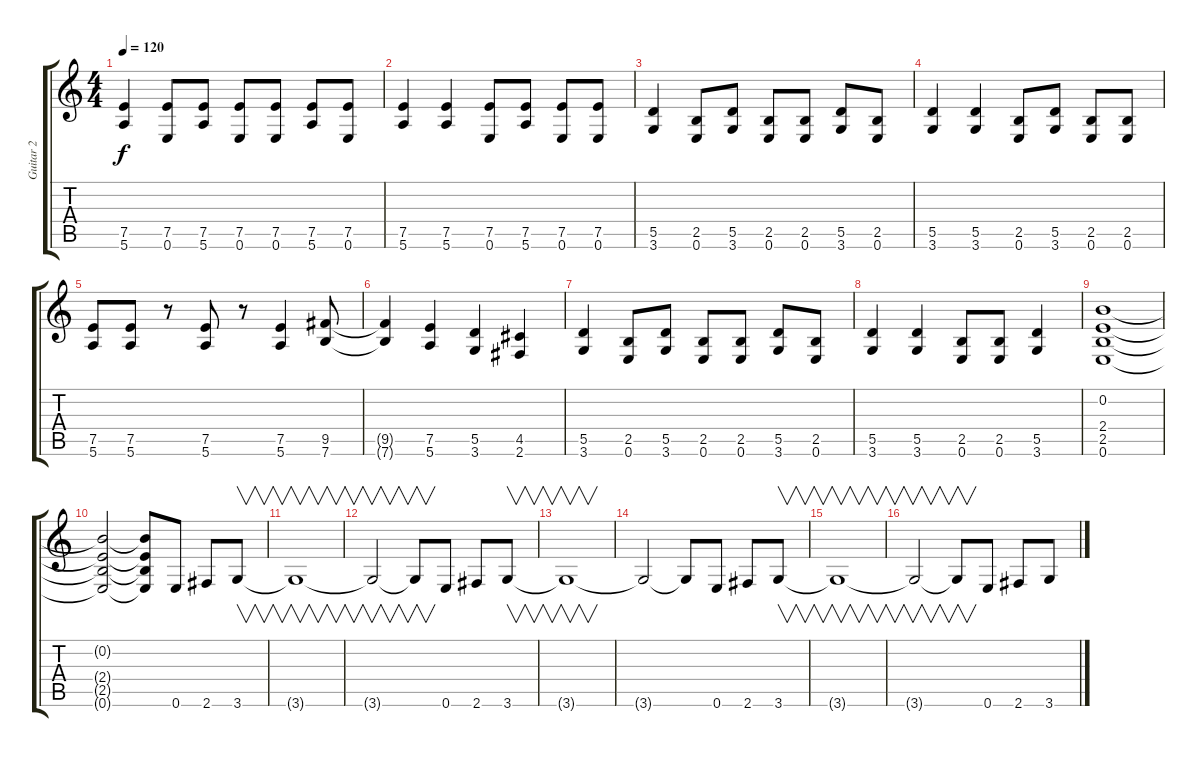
\track ("Guitar 2" "Guitar 2") {instrument overdrivenguitar}
\staff {score tabs}
\tuning (E4 B3 G3 D3 A2 E2) {hide}
\ts (4 4)
\tempo 120
\clef g2
\ks c
(7.5 5.6).4{dy f} (7.5 0.6).8 (7.5 5.6).8 (7.5 0.6).8 (7.5 0.6).8 (7.5 5.6).8 (7.5 0.6).8 |
(7.5 5.6).4 (7.5 5.6).4 (7.5 0.6).8 (7.5 5.6).8 (7.5 0.6).8 (7.5 0.6).8 |
(5.5 3.6).4 (2.5 0.6).8 (5.5 3.6).8 (2.5 0.6).8 (2.5 0.6).8 (5.5 3.6).8 (2.5 0.6).8 |
(5.5 3.6).4 (5.5 3.6).4 (2.5 0.6).8 (5.5 3.6).8 (2.5 0.6).8 (2.5 0.6).8 |
(7.5 5.6).8 (7.5 5.6).8 r.8 (7.5 5.6).8 r.8 (7.5 5.6).4 (9.5 7.6).8 |
(9.5{t} 7.6{t}).4 (7.5 5.6).4 (5.5 3.6).4 (4.5 2.6).4 |
(5.5 3.6).4 (2.5 0.6).8 (5.5 3.6).8 (2.5 0.6).8 (2.5 0.6).8 (5.5 3.6).8 (2.5 0.6).8 |
(5.5 3.6).4 (5.5 3.6).4 (2.5 0.6).8 (2.5 0.6).8 (5.5 3.6).4 |
(0.2 2.4 2.5 0.6).1 |
(0.2{t} 2.4{t} 2.5{t} 0.6{t}).2 (0.2{t} 2.4{t} 2.5{t} 0.6{t}).8 0.6.8 2.6.8 3.6.8{v} |
3.6{t}.1{v} |
3.6{t}.2{v} 3.6{t}.8{v} 0.6.8 2.6.8 3.6.8{v} |
3.6{t}.1{v} |
3.6{t}.2 3.6{t}.8 0.6.8 2.6.8 3.6.8{v} |
3.6{t}.1{v} |
3.6{t}.2{v} 3.6{t}.8{v} 0.6.8 2.6.8 3.6.8
